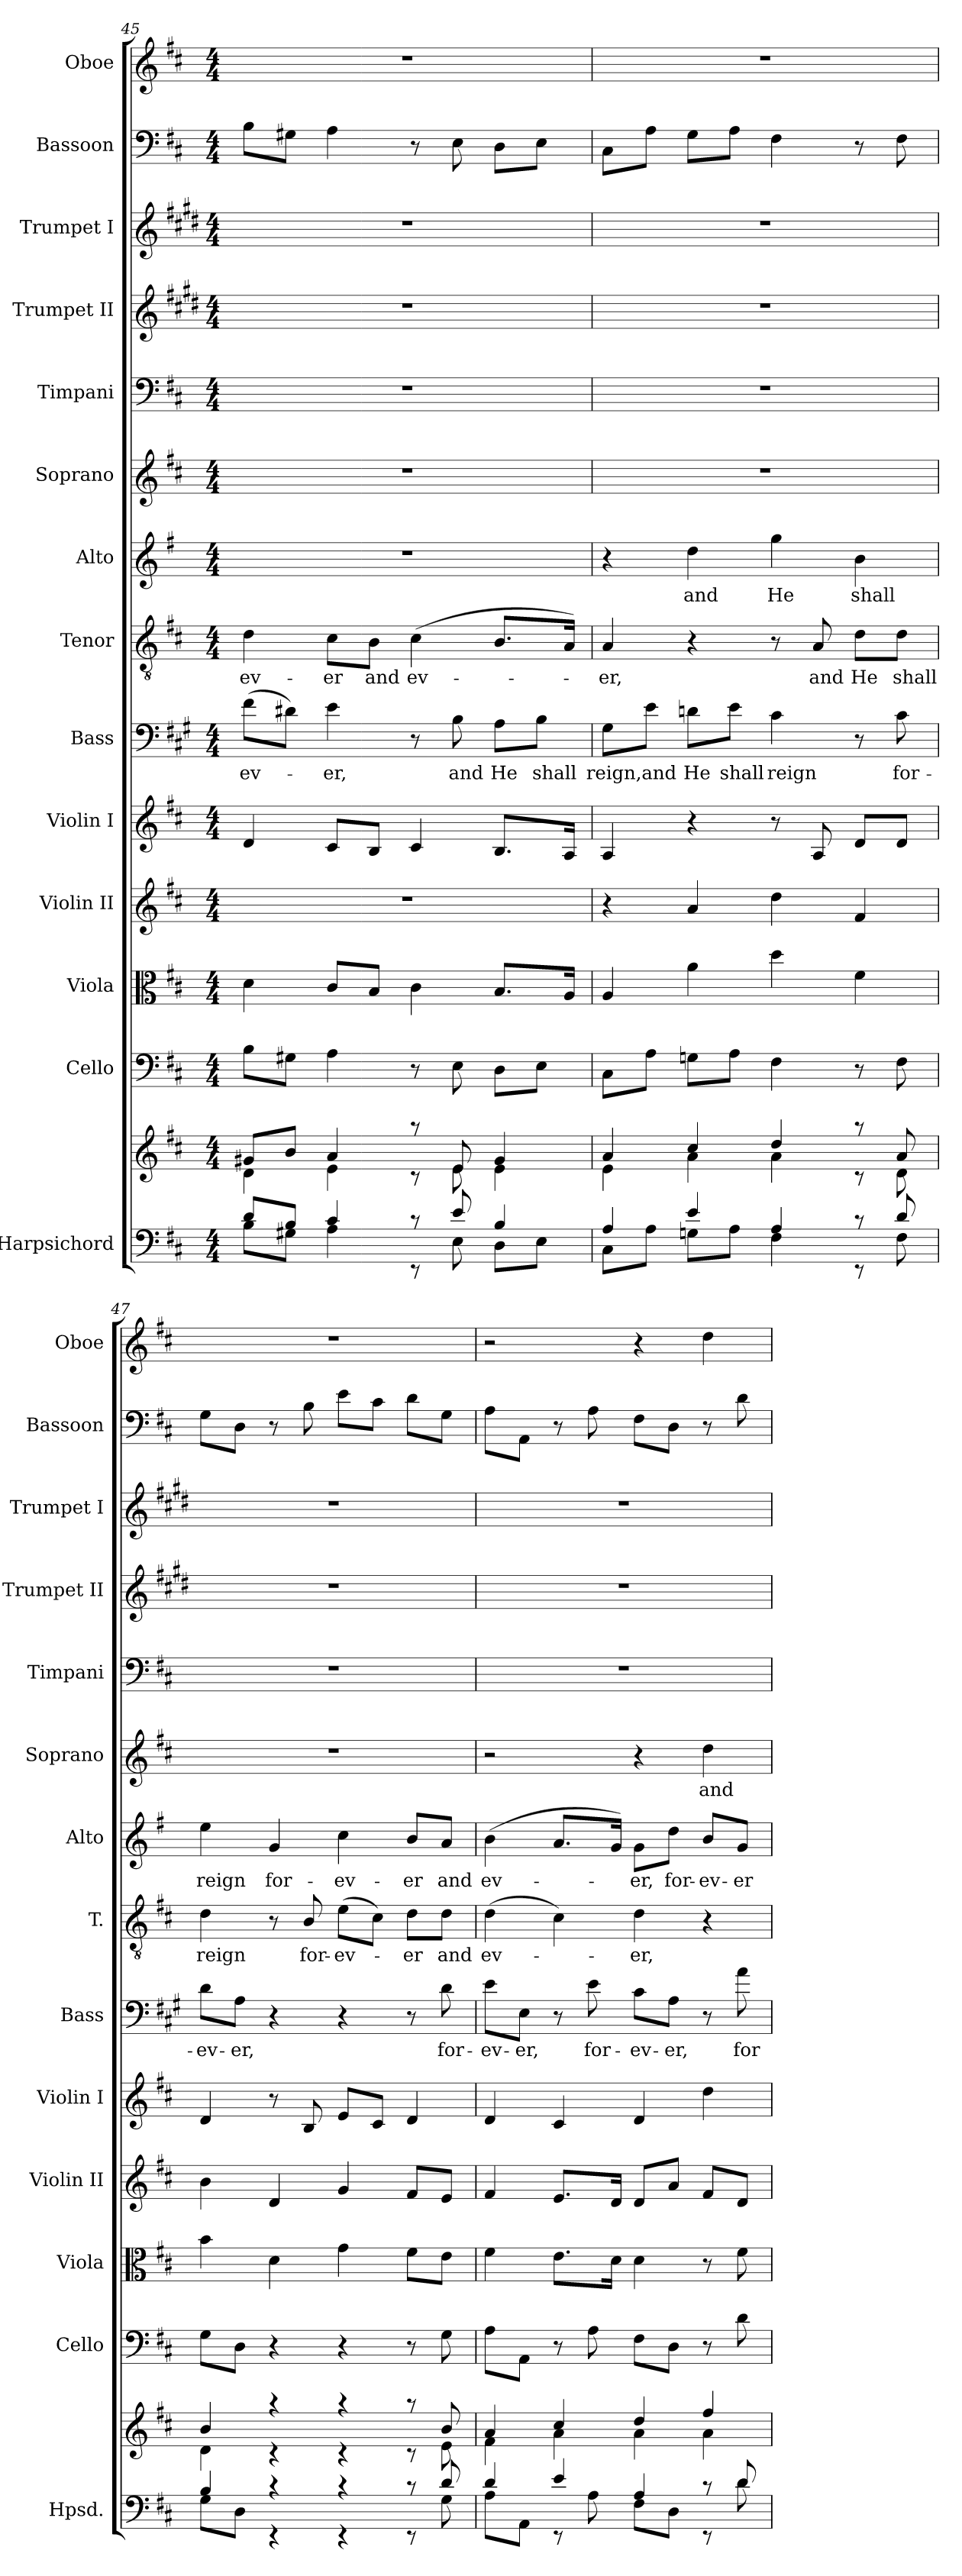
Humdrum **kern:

**kern	**kern	**kern	**kern	**kern	**kern	**kern	**text	**kern	**text	**kern	**text	**kern	**text	**kern	**kern	**kern	**kern	**kern
*part14	*part14	*part13	*part12	*part11	*part10	*part9	*part9	*part8	*part8	*part7	*part7	*part6	*part6	*part5	*part4	*part3	*part2	*part1
*staff15	*staff14	*staff13	*staff12	*staff11	*staff10	*staff9	*staff9	*staff8	*staff8	*staff7	*staff7	*staff6	*staff6	*staff5	*staff4	*staff3	*staff2	*staff1
*I"Harpsichord	*	*I"Cello	*I"Viola	*I"Violin II	*I"Violin I	*I"Bass	*	*I"Tenor	*	*I"Alto	*	*I"Soprano	*	*I"Timpani	*I"Trumpet II	*I"Trumpet I	*I"Bassoon	*I"Oboe
*I'Hpsd.	*	*I'Cello	*I'Viola	*I'Violin II	*I'Violin I	*I'Bass	*	*I'T.	*	*I'Alto	*	*I'Soprano	*	*I'Timpani	*I'Trumpet II	*I'Trumpet I	*I'Bassoon	*I'Oboe
*clefF4	*clefG2	*clefF4	*clefC3	*clefG2	*clefG2	*clefF4	*	*clefGv2	*	*clefG2	*	*clefG2	*	*clefF4	*clefG2	*clefG2	*clefF4	*clefG2
*	*	*	*	*	*	*ITrd4c7	*	*ITrd7c12	*	*ITrd3c5	*	*	*	*	*ITrd1c2	*ITrd1c2	*	*
*k[f#c#]	*k[f#c#]	*k[f#c#]	*k[f#c#]	*k[f#c#]	*k[f#c#]	*k[f#c#]	*	*k[f#c#]	*	*k[f#c#]	*	*k[f#c#]	*	*k[f#c#]	*k[f#c#]	*k[f#c#]	*k[f#c#]	*k[f#c#]
*D:	*D:	*D:	*D:	*D:	*D:	*D:	*	*D:	*	*D:	*	*D:	*	*D:	*D:	*D:	*D:	*D:
*M4/4	*M4/4	*M4/4	*M4/4	*M4/4	*M4/4	*M4/4	*	*M4/4	*	*M4/4	*	*M4/4	*	*M4/4	*M4/4	*M4/4	*M4/4	*M4/4
=45	=45	=45	=45	=45	=45	=45	=45	=45	=45	=45	=45	=45	=45	=45	=45	=45	=45	=45
*^	*^	*	*	*	*	*	*	*	*	*	*	*	*	*	*	*	*	*
!	!	!	!	!	!	!	!	!	!LO:LY:b	!	!LO:LY:b	!	!	!	!	!	!	!	!	!
8d/L	8B\L	8g#X/L	4d\	8B\L	4d\	1r	4d/	(>8B\L	ev-	4D\	-ev-	1r	.	1r	.	1r	1r	1r	8B\L	1r
8B/J	8G#X\J	8b/J	.	8G#X\J	.	.	.	8G#X\J)	.	.	.	.	.	.	.	.	.	.	8G#X\J	.
!	!	!	!	!	!	!	!	!	!LO:LY:b	!	!LO:LY:b	!	!	!	!	!	!	!	!	!
4c#/	4A\	4a/	4e\	4A\	8c#/L	.	8c#/L	4A\	-er,	8C#\L	-er	.	.	.	.	.	.	.	4A\	.
!	!	!	!	!	!	!	!	!	!	!	!LO:LY:b	!	!	!	!	!	!	!	!	!
.	.	.	.	.	8B/J	.	8B/J	.	.	8BB\J	and	.	.	.	.	.	.	.	.	.
!	!	!	!	!	!	!	!	!	!	!	!LO:LY:b	!	!	!	!	!	!	!	!	!
8rc	8rEE	8raa	8rc	8r	4c#\	.	4c#/	8r	.	(>4C#\	ev-	.	.	.	.	.	.	.	8r	.
!	!	!	!	!	!	!	!	!	!LO:LY:b	!	!	!	!	!	!	!	!	!	!	!
8e/	8E\	8e/	8e\	8E\	.	.	.	8E\	and	.	.	.	.	.	.	.	.	.	8E\	.
!	!	!	!	!	!	!	!	!	!LO:LY:b	!	!	!	!	!	!	!	!	!	!	!
4B/	8D\L	4g#/	4e\	8D\L	8.B/L	.	8.B/L	8D\L	He	8.BB/L	.	.	.	.	.	.	.	.	8D\L	.
!	!	!	!	!	!	!	!	!	!LO:LY:b	!	!	!	!	!	!	!	!	!	!	!
.	8E\J	.	.	8E\J	.	.	.	8E\J	shall	.	.	.	.	.	.	.	.	.	8E\J	.
.	.	.	.	.	16A/Jk	.	16A/Jk	.	.	16AA/Jk)	.	.	.	.	.	.	.	.	.	.
=46	=46	=46	=46	=46	=46	=46	=46	=46	=46	=46	=46	=46	=46	=46	=46	=46	=46	=46	=46	=46
!	!	!	!	!	!	!	!	!	!LO:LY:b	!	!LO:LY:b	!	!	!	!	!	!	!	!	!
4A/	8C#\L	4a/	4e\	8C#\L	4A/	4r	4A/	8C#\L	reign,	4AA/	-er,	4r	.	1r	.	1r	1r	1r	8C#\L	1r
!	!	!	!	!	!	!	!	!	!LO:LY:b	!	!	!	!	!	!	!	!	!	!	!
.	8A\J	.	.	8A\J	.	.	.	8A\J	and	.	.	.	.	.	.	.	.	.	8A\J	.
!	!	!	!	!	!	!	!	!	!LO:LY:b	!	!	!	!LO:LY:b	!	!	!	!	!	!	!
4e/	8Gn\L	4cc#/	4a\	8Gn\L	4a\	4a/	4r	8Gn\L	He	4r	.	4a\	and	.	.	.	.	.	8G\L	.
!	!	!	!	!	!	!	!	!	!LO:LY:b	!	!	!	!	!	!	!	!	!	!	!
.	8A\J	.	.	8A\J	.	.	.	8A\J	shall	.	.	.	.	.	.	.	.	.	8A\J	.
!	!	!	!	!	!	!	!	!	!LO:LY:b	!	!	!	!LO:LY:b	!	!	!	!	!	!	!
4A/	4F#\	4dd/	4a\	4F#\	4dd\	4dd\	8r	4F#\	reign	8r	.	4dd\	He	.	.	.	.	.	4F#\	.
!	!	!	!	!	!	!	!	!	!	!	!LO:LY:b	!	!	!	!	!	!	!	!	!
.	.	.	.	.	.	.	8A/	.	.	8AA/	and	.	.	.	.	.	.	.	.	.
!	!	!	!	!	!	!	!	!	!	!	!LO:LY:b	!	!LO:LY:b	!	!	!	!	!	!	!
8rc	8rEE	8raa	8rc	8r	4f#\	4f#/	8d/L	8r	.	8D\L	He	4f#\	shall	.	.	.	.	.	8r	.
!	!	!	!	!	!	!	!	!	!LO:LY:b	!	!LO:LY:b	!	!	!	!	!	!	!	!	!
8d/	8F#\	8a/	8d\	8F#\	.	.	8d/J	8F#\	for-	8D\J	shall	.	.	.	.	.	.	.	8F#\	.
!!LO:PB:g=z
=47	=47	=47	=47	=47	=47	=47	=47	=47	=47	=47	=47	=47	=47	=47	=47	=47	=47	=47	=47	=47
!	!	!	!	!	!	!	!	!	!LO:LY:b	!	!LO:LY:b	!	!LO:LY:b	!	!	!	!	!	!	!
4B/	8G\L	4b/	4d\	8G\L	4b\	4b\	4d/	8G\L	-ev-	4D\	reign	4b\	reign	1r	.	1r	1r	1r	8G\L	1r
!	!	!	!	!	!	!	!	!	!LO:LY:b	!	!	!	!	!	!	!	!	!	!	!
.	8D\J	.	.	8D\J	.	.	.	8D\J	-er,	.	.	.	.	.	.	.	.	.	8D\J	.
!	!	!	!	!	!	!	!	!	!	!	!	!	!LO:LY:b	!	!	!	!	!	!	!
4rc	4rEE	4raa	4rc	4r	4d\	4d/	8r	4r	.	8r	.	4d/	for-	.	.	.	.	.	8r	.
!	!	!	!	!	!	!	!	!	!	!	!LO:LY:b	!	!	!	!	!	!	!	!	!
.	.	.	.	.	.	.	8B/	.	.	8BB/	for-	.	.	.	.	.	.	.	8B\	.
!	!	!	!	!	!	!	!	!	!	!	!LO:LY:b	!	!LO:LY:b	!	!	!	!	!	!	!
4rc	4rEE	4raa	4rc	4r	4g\	4g/	8e/L	4r	.	(>8E\L	-ev-	4g\	-ev-	.	.	.	.	.	8e\L	.
.	.	.	.	.	.	.	8c#/J	.	.	8C#\J)	.	.	.	.	.	.	.	.	8c#\J	.
!	!	!	!	!	!	!	!	!	!	!	!LO:LY:b	!	!LO:LY:b	!	!	!	!	!	!	!
8rc	8rEE	8raa	8rc	8r	8f#\L	8f#/L	4d/	8r	.	8D\L	-er	8f#/L	-er	.	.	.	.	.	8d\L	.
!	!	!	!	!	!	!	!	!	!LO:LY:b	!	!LO:LY:b	!	!LO:LY:b	!	!	!	!	!	!	!
8d/	8G\	8b/	8e\	8G\	8e\J	8e/J	.	8G\	for-	8D\J	and	8e/J	and	.	.	.	.	.	8G\J	.
=48	=48	=48	=48	=48	=48	=48	=48	=48	=48	=48	=48	=48	=48	=48	=48	=48	=48	=48	=48	=48
!	!	!	!	!	!	!	!	!	!LO:LY:b	!	!LO:LY:b	!	!LO:LY:b	!	!	!	!	!	!	!
4d/	8A\L	4a/	4f#\	8A\L	4f#\	4f#/	4d/	8A\L	-ev-	(>4D\	ev-	(>4f#\	ev-	2r	.	1r	1r	1r	8A\L	2r
!	!	!	!	!	!	!	!	!	!LO:LY:b	!	!	!	!	!	!	!	!	!	!	!
.	8AA\J	.	.	8AA\J	.	.	.	8AA\J	-er,	.	.	.	.	.	.	.	.	.	8AA\J	.
4e/	8rEE	4cc#/	4a\	8r	8.e\L	8.e/L	4c#/	8r	.	4C#\)	.	8.e/L	.	.	.	.	.	.	8r	.
!	!	!	!	!	!	!	!	!	!LO:LY:b	!	!	!	!	!	!	!	!	!	!	!
.	8A\	.	.	8A\	.	.	.	8A\	for-	.	.	.	.	.	.	.	.	.	8A\	.
.	.	.	.	.	16d\Jk	16d/Jk	.	.	.	.	.	16d/Jk)	.	.	.	.	.	.	.	.
!	!	!	!	!	!	!	!	!	!LO:LY:b	!	!LO:LY:b	!	!LO:LY:b	!	!	!	!	!	!	!
4A/	8F#\L	4dd/	4a\	8F#\L	4d\	8d/L	4d/	8F#\L	-ev-	4D\	-er,	8d\L	-er,	4r	.	.	.	.	8F#\L	4r
!	!	!	!	!	!	!	!	!	!LO:LY:b	!	!	!	!LO:LY:b	!	!	!	!	!	!	!
.	8D\J	.	.	8D\J	.	8a/J	.	8D\J	-er,	.	.	8a\J	for-	.	.	.	.	.	8D\J	.
!	!	!	!	!	!	!	!	!	!	!	!	!	!LO:LY:b	!	!LO:LY:b	!	!	!	!	!
8rc	8rEE	4ff#/	4a\	8r	8r	8f#/L	4dd\	8r	.	4r	.	8f#/L	-ev-	4dd\	and	.	.	.	8r	4dd\
!	!	!	!	!	!	!	!	!	!LO:LY:b	!	!	!	!LO:LY:b	!	!	!	!	!	!	!
8d/	8d\	.	.	8d\	8f#\	8d/J	.	8d\	for-	.	.	8d/J	-er	.	.	.	.	.	8d\	.
*v	*v	*	*	*	*	*	*	*	*	*	*	*	*	*	*	*	*	*	*	*
*	*v	*v	*	*	*	*	*	*	*	*	*	*	*	*	*	*	*	*	*
=	=	=	=	=	=	=	=	=	=	=	=	=	=	=	=	=	=	=
*-	*-	*-	*-	*-	*-	*-	*-	*-	*-	*-	*-	*-	*-	*-	*-	*-	*-	*-
